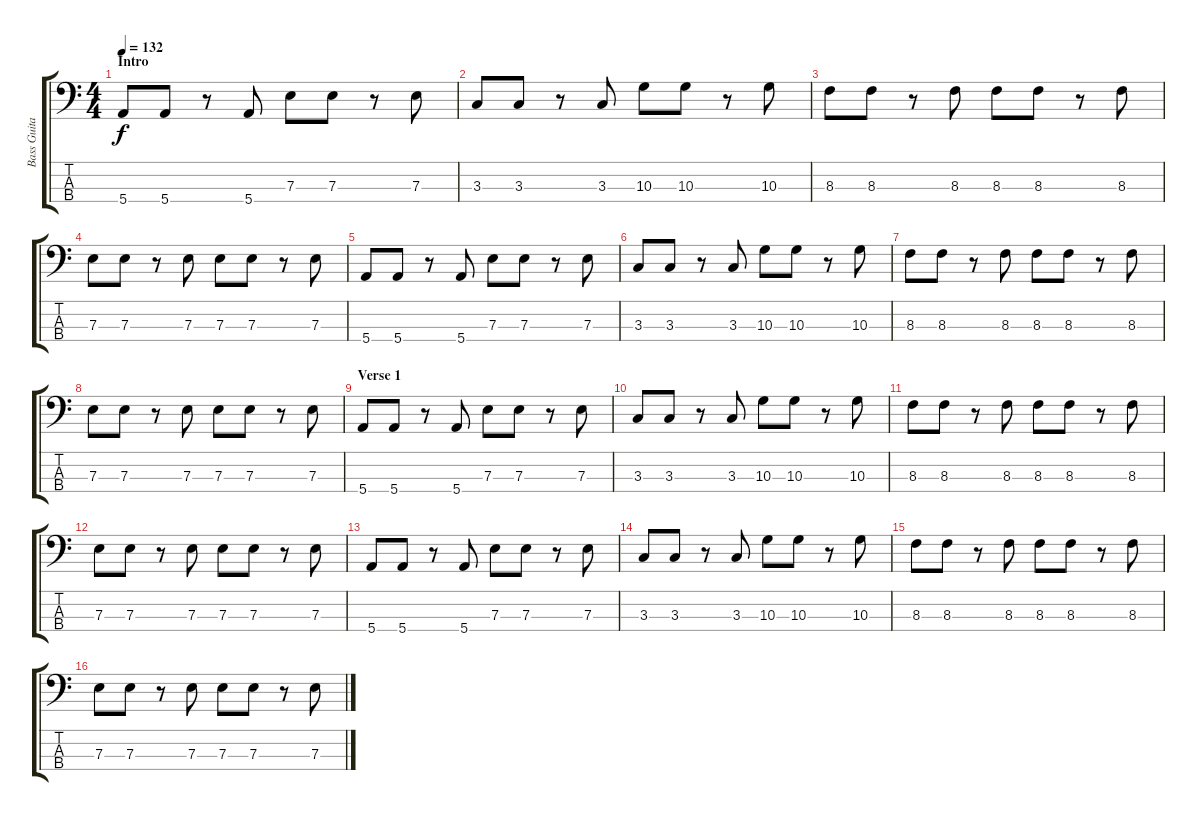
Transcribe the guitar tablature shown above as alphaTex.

\track ("Bass Guitar" "Bass Guita") {instrument electricbassfinger}
\staff {score tabs}
\tuning (G2 D2 A1 E1) {hide}
\ts (4 4)
\section ("" "Intro")
\tempo 132
\clef f4
\ks c
5.4.8{dy f instrument electricbassfinger} 5.4.8 r.8 5.4.8 7.3.8 7.3.8 r.8 7.3.8 |
3.3.8 3.3.8 r.8 3.3.8 10.3.8 10.3.8 r.8 10.3.8 |
8.3.8 8.3.8 r.8 8.3.8 8.3.8 8.3.8 r.8 8.3.8 |
7.3.8 7.3.8 r.8 7.3.8 7.3.8 7.3.8 r.8 7.3.8 |
5.4.8 5.4.8 r.8 5.4.8 7.3.8 7.3.8 r.8 7.3.8 |
3.3.8 3.3.8 r.8 3.3.8 10.3.8 10.3.8 r.8 10.3.8 |
8.3.8 8.3.8 r.8 8.3.8 8.3.8 8.3.8 r.8 8.3.8 |
7.3.8 7.3.8 r.8 7.3.8 7.3.8 7.3.8 r.8 7.3.8 |
\section ("" "Verse 1")
5.4.8 5.4.8 r.8 5.4.8 7.3.8 7.3.8 r.8 7.3.8 |
3.3.8 3.3.8 r.8 3.3.8 10.3.8 10.3.8 r.8 10.3.8 |
8.3.8 8.3.8 r.8 8.3.8 8.3.8 8.3.8 r.8 8.3.8 |
7.3.8 7.3.8 r.8 7.3.8 7.3.8 7.3.8 r.8 7.3.8 |
5.4.8 5.4.8 r.8 5.4.8 7.3.8 7.3.8 r.8 7.3.8 |
3.3.8 3.3.8 r.8 3.3.8 10.3.8 10.3.8 r.8 10.3.8 |
8.3.8 8.3.8 r.8 8.3.8 8.3.8 8.3.8 r.8 8.3.8 |
7.3.8 7.3.8 r.8 7.3.8 7.3.8 7.3.8 r.8 7.3.8
